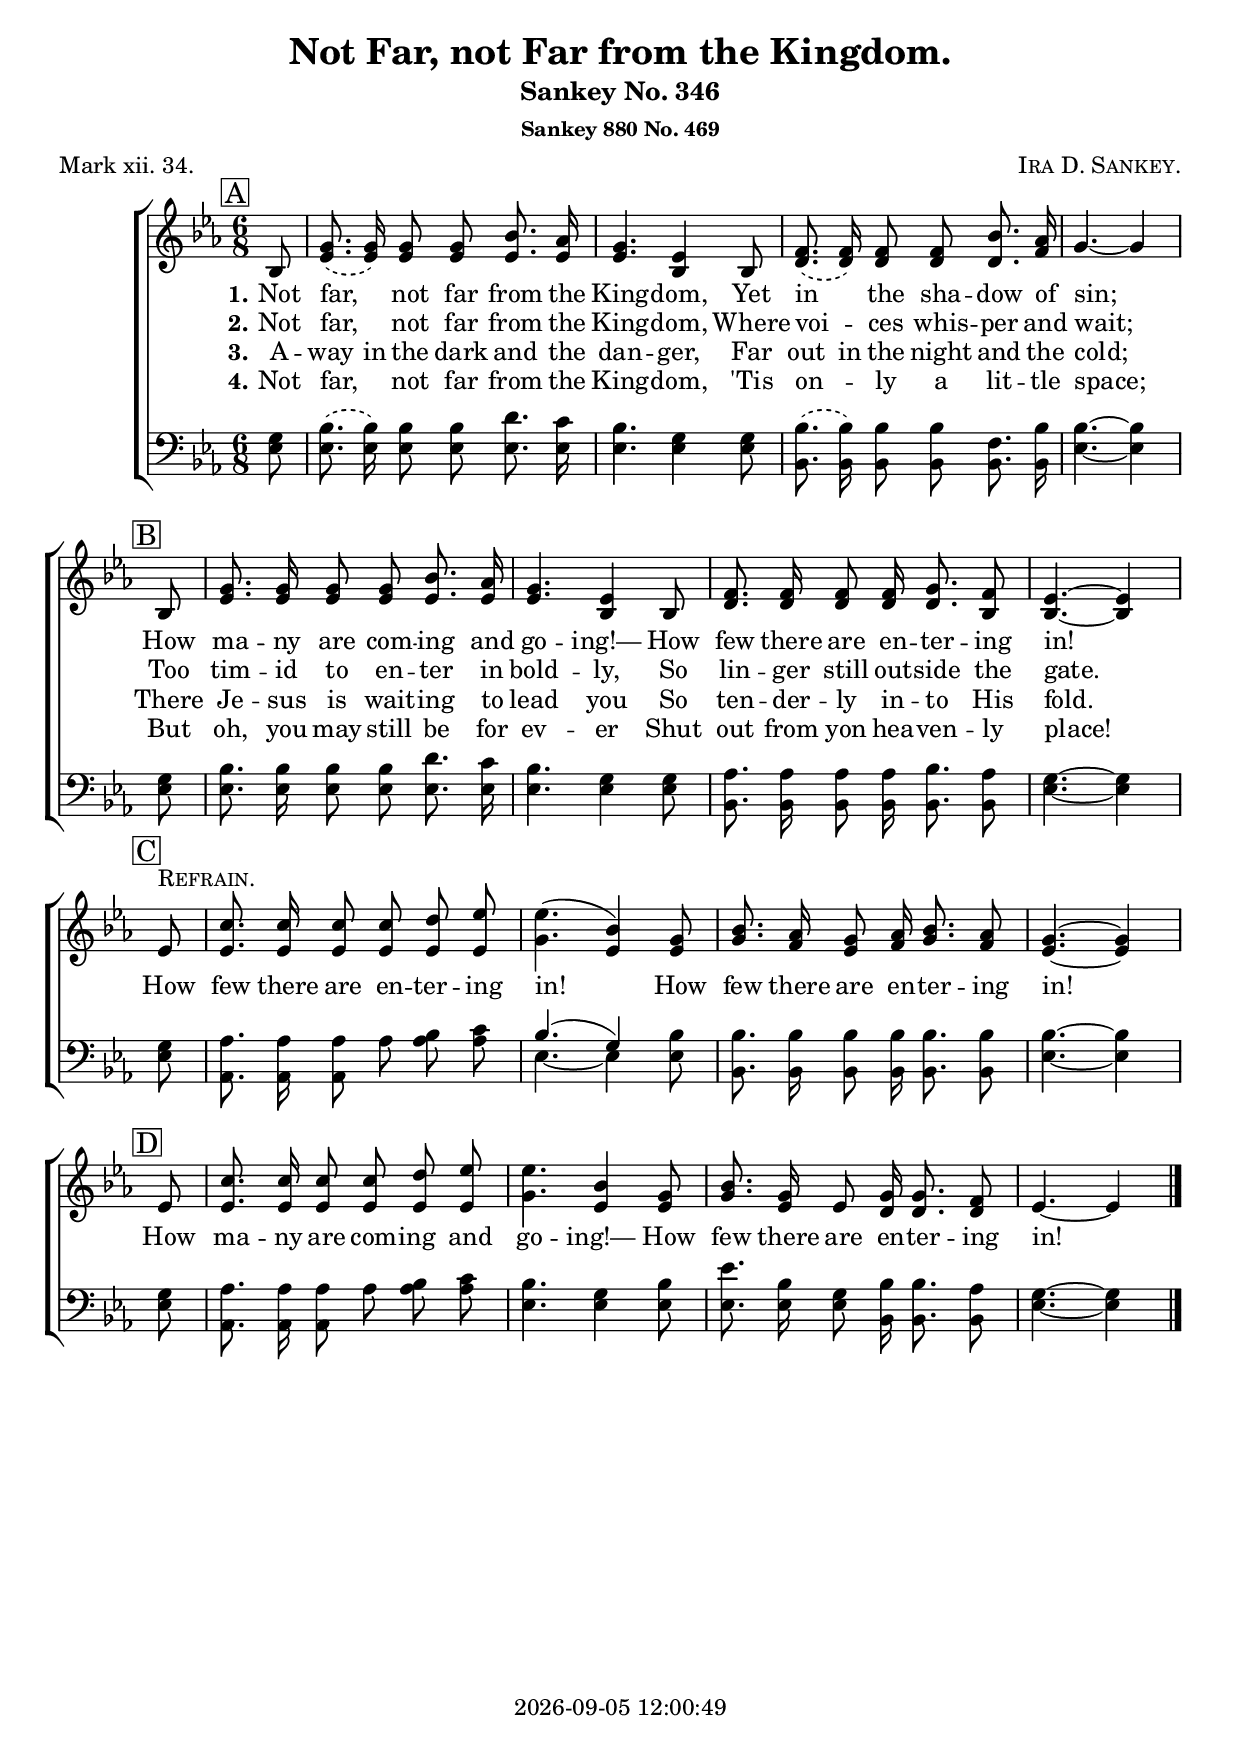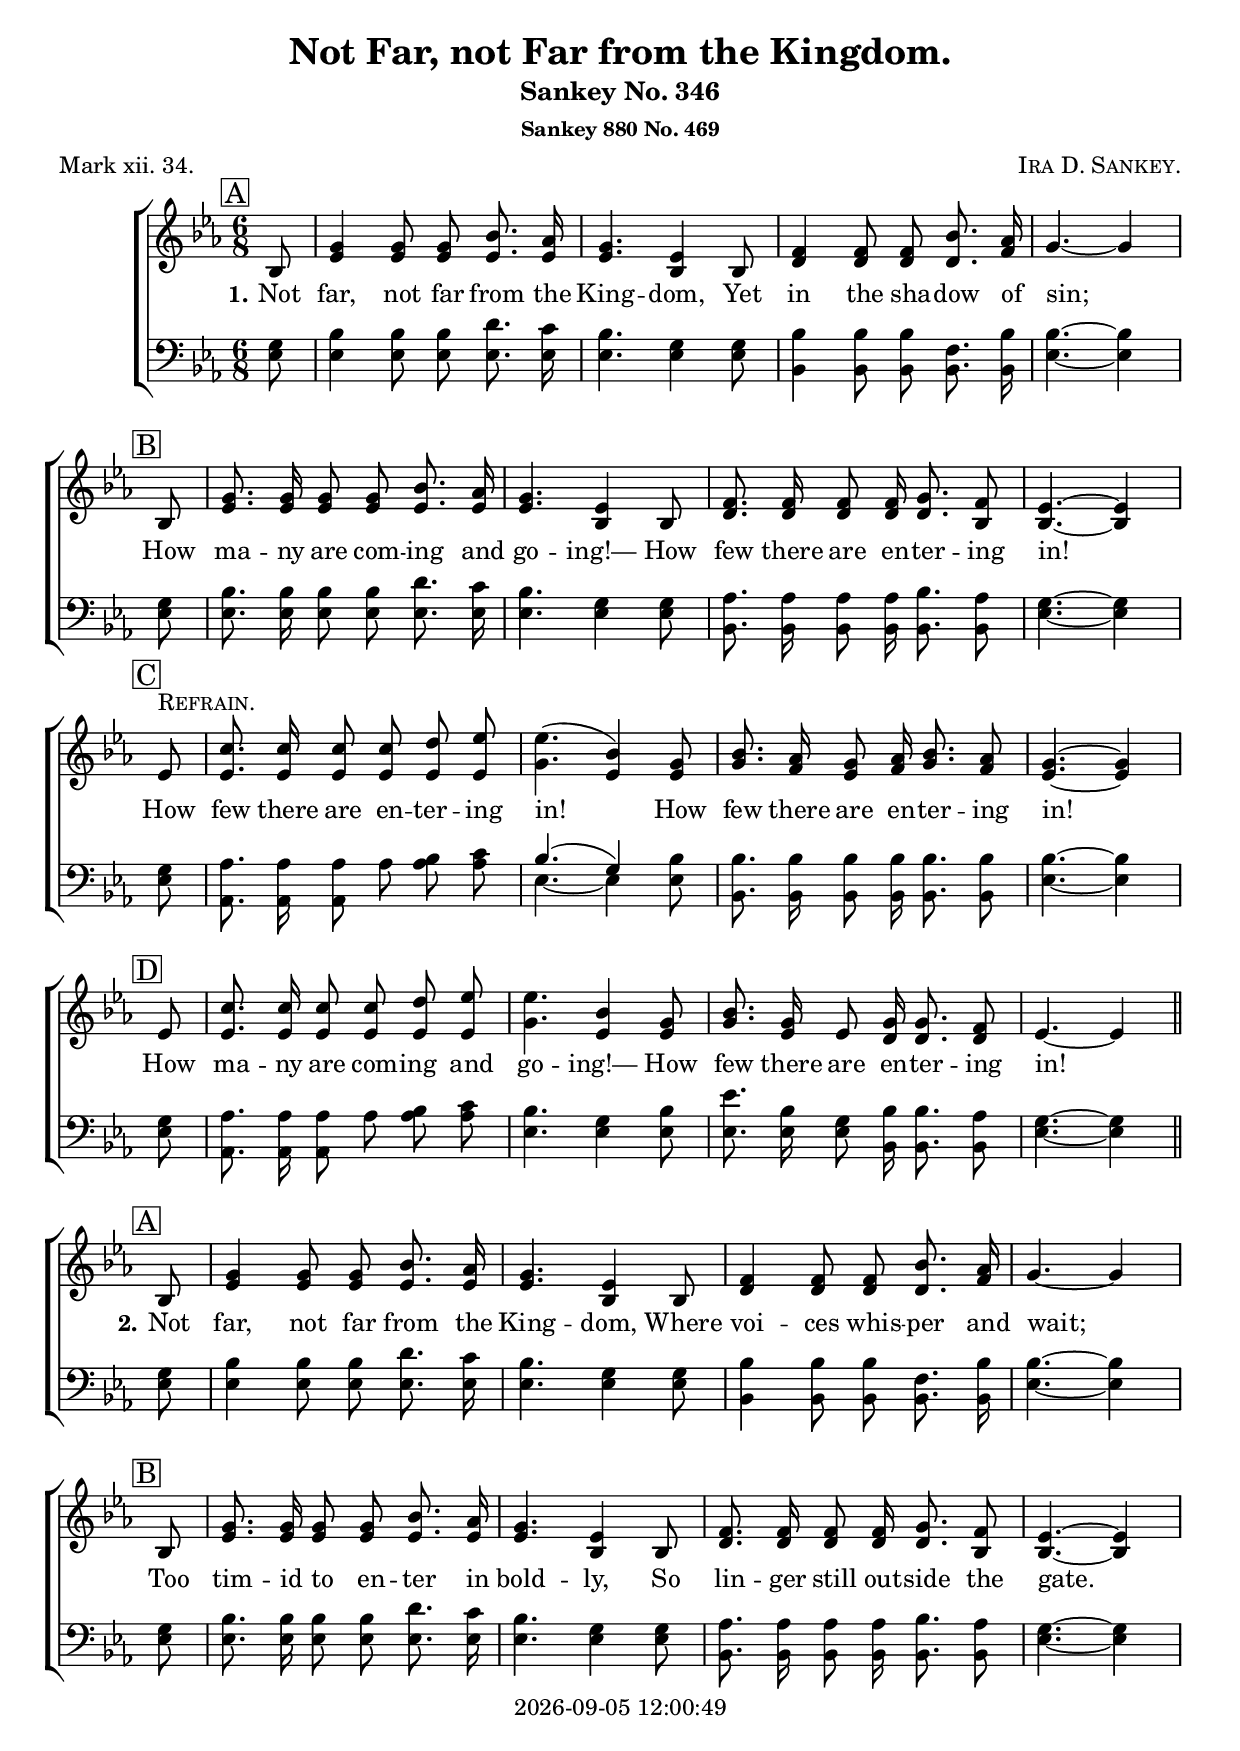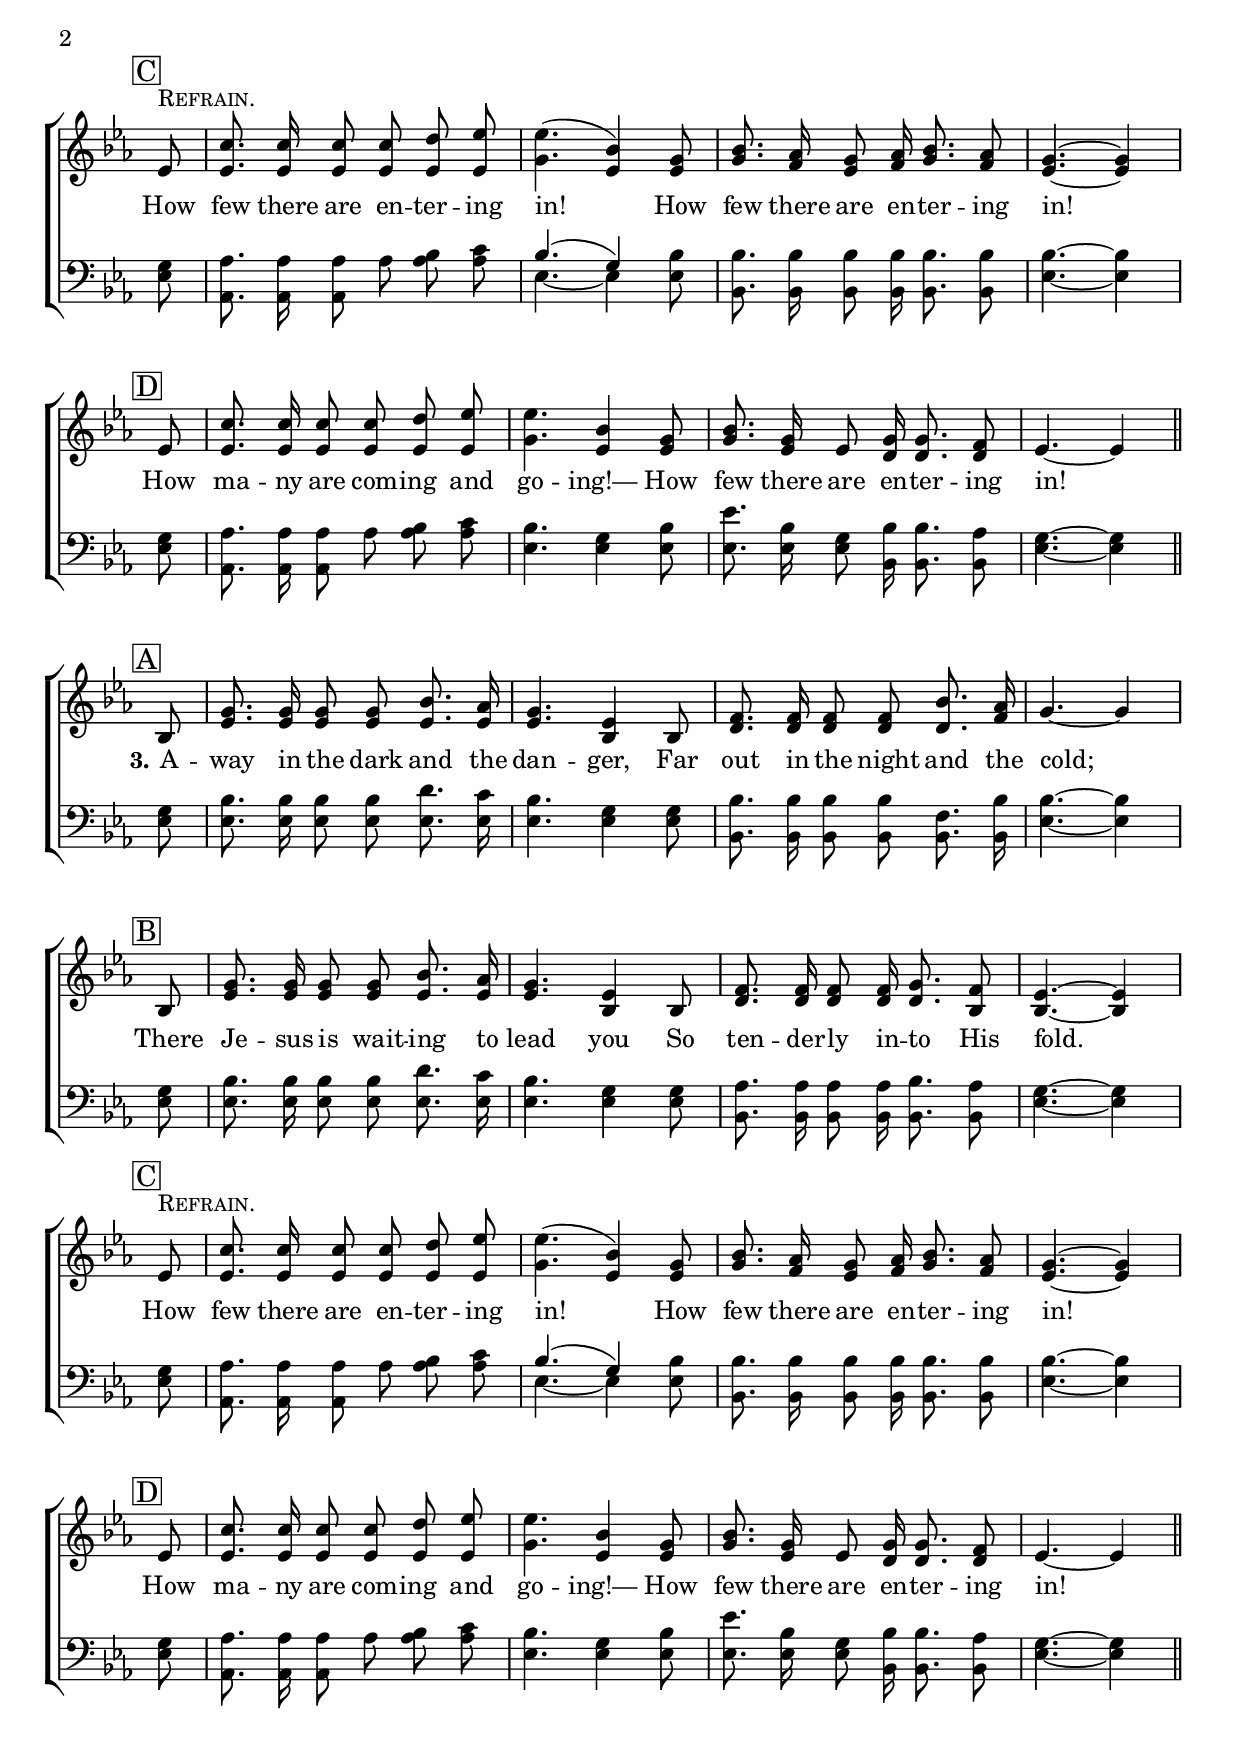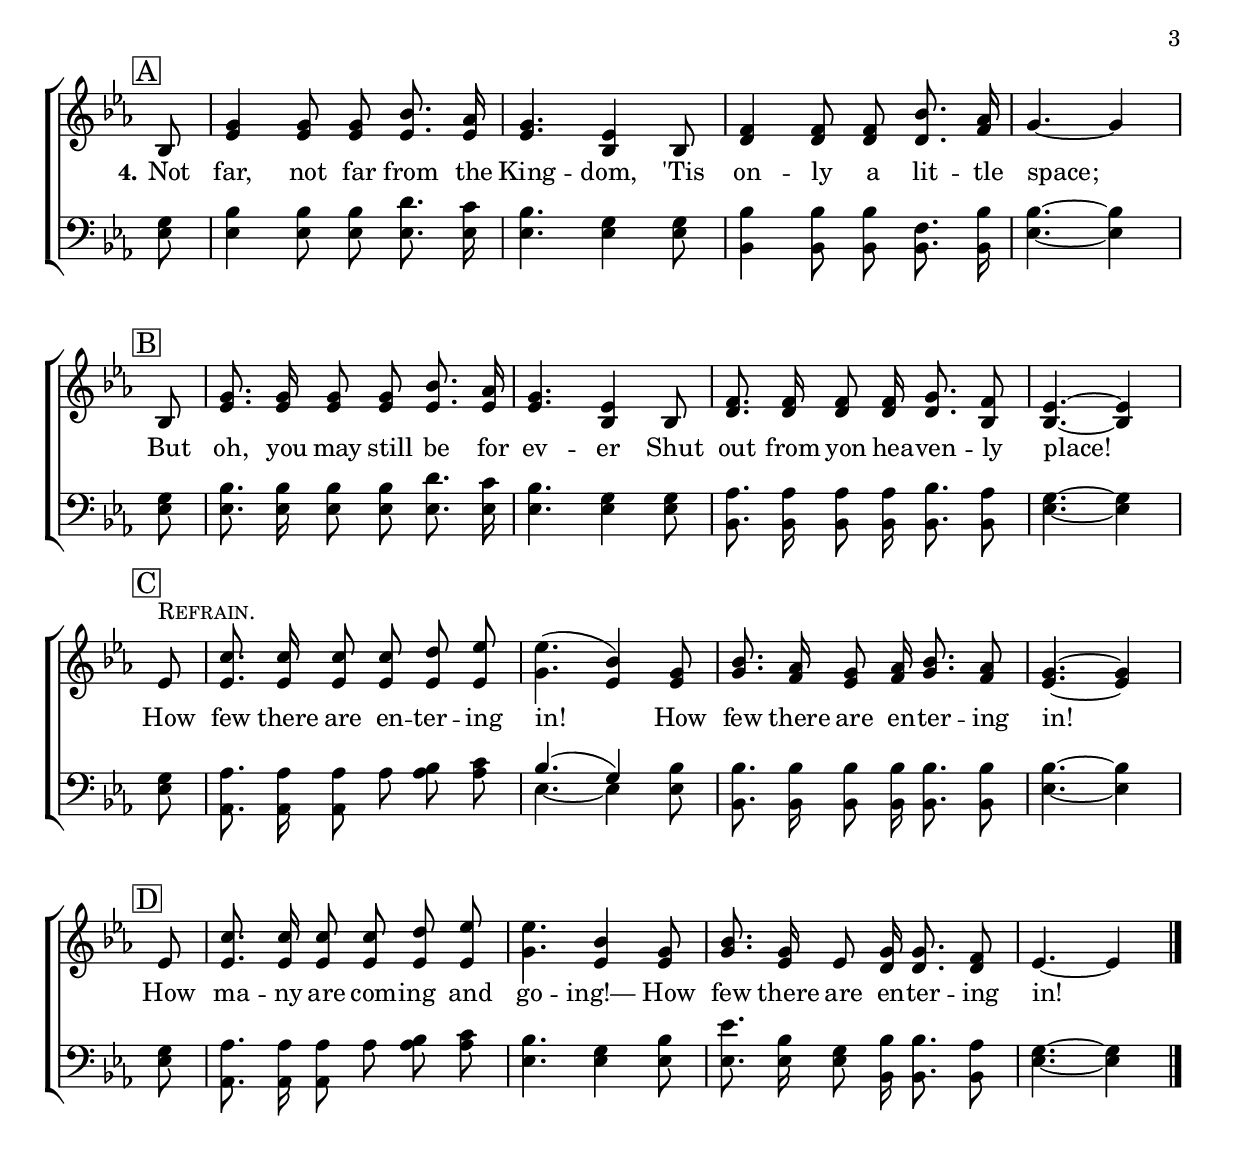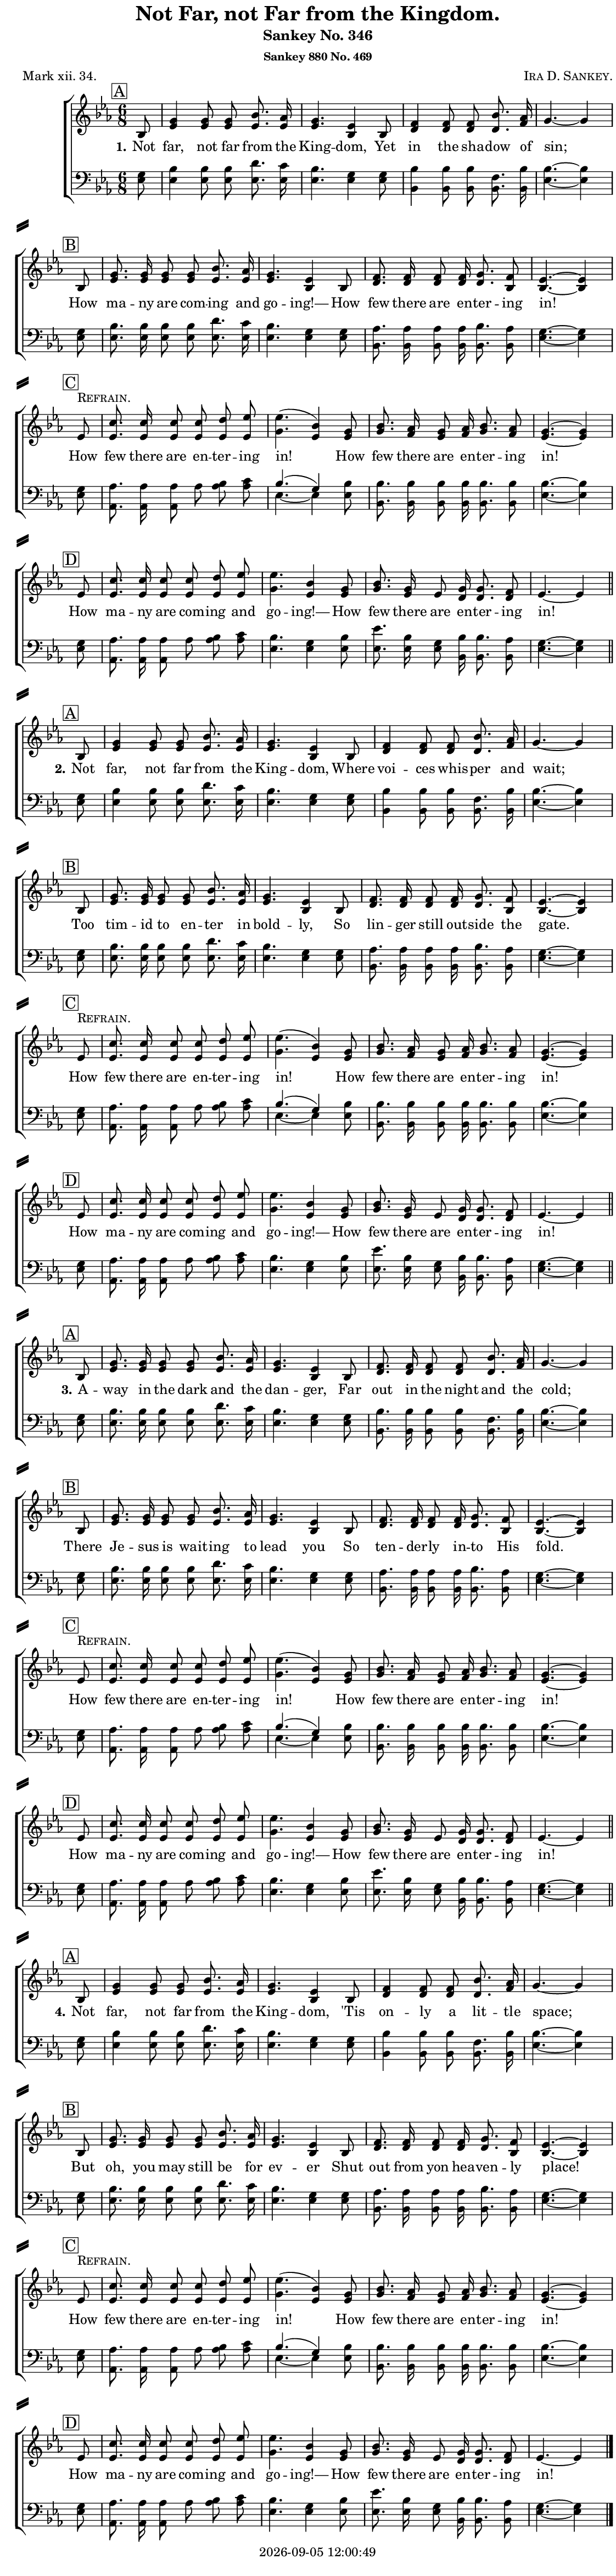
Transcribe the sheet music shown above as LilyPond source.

\version "2.22.1"

\include "articulate.ly"

today = #(strftime "%Y-%m-%d %H:%M:%S" (localtime (current-time)))

\header {
% centered at top
%  dedication  = "dedication"
  title       = "Not Far, not Far from the Kingdom."
  subtitle    = "Sankey No. 346"
  subsubtitle = "Sankey 880 No. 469"
%  instrument  = "instrument"
  
% arrangement of following lines:
%
%  poet    composer
%  meter   arranger
%  piece       opus

  composer    = \markup\smallCaps "Ira D. Sankey."
%  arranger    = "arranger"
%  opus        = "opus"

  poet        = \markup "Mark xii. 34."
%  meter       = \markup\smallCaps "meter"
%  piece       = \markup\smallCaps "piece"

% centered at bottom
% tagline     = "tagline" % default lilypond version
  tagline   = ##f
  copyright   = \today
}

% #(set-global-staff-size 16)

global = {
  \key ees \major
  \time 6/8
  \partial 8
}

RehearsalTrack = {
% \set Score.currentBarNumber = #5
  \mark \markup { \box "A" } s8 s2.*3 s4. s4
  \mark \markup { \box "B" } s8 s2.*3 s4. s4
  \mark \markup { \box "C" } s8 s2.*3 s4. s4
  \mark \markup { \box "D" } s8 s2.*3 s4. s4
}

TempoTrack = {
  \set Score.tempoHideNote = ##t
  \tempo 4=120
}

nl = { \bar "||" \break }

soprano = \relative {
  \autoBeamOff
  bes8
  \tag #'dash {\slurDashed g'8.(16) 8 8 bes8. aes16 \slurSolid}
  \tag #'A    {            g4       8 8 bes8. aes16           }
  \tag #'B    {            g8.  16  8 8 bes8. aes16           }
  g4. ees4 bes8
  \tag #'dash {\slurDashed f'8.(16) 8 8 bes8. aes16 \slurSolid}
  \tag #'A    {            f4       8 8 bes8. aes16           }
  \tag #'B    {            f8.  16  8 8 bes8. aes16           }
  g4.~4 \bar "|" \break bes,8
  g'8. 16 8 8 bes8. aes16 % B
  g4. ees4 bes8
  f'8. 16 8 16 g8. f8
  ees4.~4 \bar "|" \break 8^\markup\smallCaps Refrain.
  c'8. 16 8 8 d ees % C
  ees4.(bes4) g8
  bes8. aes16 g8 aes16 bes8. aes8
  g4.~4 \bar "|" \break ees8
  c'8. 16 8 8 d ees % D
  ees4. bes4 g8
  bes8. g16 ees8 g16 8. f8
  ees4.~4
}

alto = \relative {
  \autoBeamOff
  bes8
  \tag #'dash {\slurDashed ees8.(16) 8 8 8. 16 \slurSolid}
  \tag #'A    {            ees4      8 8 8. 16           }
  \tag #'B    {            ees8. 16  8 8 8. 16           }
  ees4. bes4 8
  \tag #'dash { \slurDashed d8.(16) 8 8 8. f16 \slurSolid}
  \tag #'A    {             d4      8 8 8. f16           }
  \tag #'B    {             d8. 16  8 8 8. f16           }
  g4.~4 bes,8
  ees8. 16 8 8 8. 16 % B
  ees4. bes4 8
  d8. 16 8 16 8. bes8
  bes4.~4 ees8
  ees8. 16 8 8 8 8 % C
  g4.(ees4) 8
  g8. f16 ees8 f16 g8. f8
  ees4.~4 8
  ees8. 16 8 8 8 8 % D
  g4. ees4 8
  g8. ees16 8 d16 8. 8
  ees4.~4
}

tenor = \relative {
  \autoBeamOff
  g8
  \tag #'dash {\slurDashed bes8.(16) 8 8 d8. c16 \slurSolid}
  \tag #'A    {            bes4      8 8 d8. c16           }
  \tag #'B    {            bes8. 16  8 8 d8. c16           }
  bes4. g4 8
  \tag #'dash {\slurDashed bes8.(16) 8 8 f8. bes16 \slurSolid}
  \tag #'A    {            bes4      8 8 f8. bes16           }
  \tag #'B    {            bes8. 16  8 8 f8. bes16 \slurSolid}
  bes4.~4 g8
  bes8. 16 8 8 d8. c16 % B
  bes4. g4 8
  aes8. 16 8 16 bes8. aes8
  g4.~4 8
  aes8. 16  8 8 bes c % C
  bes4.(g4) bes8
  bes8. 16 8 16 8. 8
  bes4.~4 g8
  aes8. 16 8 8 bes c % D
  bes4. g4 bes8
  ees8. bes16 g8 bes16 8. aes8
  g4.~4
}

bass = \relative {
  \autoBeamOff
  ees8
  \tag #'dash {\slurDashed ees8.(16) 8 8 8. 16 \slurSolid}
  \tag #'A    {            ees4      8 8 8. 16           }
  \tag #'B    {            ees8. 16  8 8 8. 16           }
  ees4. 4 8
  \tag #'dash {\slurDashed bes8.(16) 8 8 8. 16 \slurSolid}
  \tag #'A    {            bes4      8 8 8. 16           }
  \tag #'B    {            bes8. 16  8 8 8. 16           }
  ees4.~4 8
  ees8. 16 8 8 8. 16 % B
  ees4. 4 8
  bes8. 16 8 16 8. 8
  ees4.~4 8
  aes,8. 16 8 aes'8 8 8 % C
  ees4.~4 8
  bes8. 16 8 16 8. 8
  ees4.~4 8
  aes,8. 16 8 aes'8 8 8 % D
  ees4. 4 8
  ees8. 16 8 bes16 8. 8
  ees4.~4
}

nom  = {   \set ignoreMelismata = ##t }
yesm = { \unset ignoreMelismata       }

chorus = \lyricmode {
  How few there are en -- ter -- ing in!
  How few there are en -- ter -- ing in!
  How ma -- ny are com -- ing and go -- ing!—
  How few there are en -- ter -- ing in!
}

verses = 4

wordsOne = \lyricmode {
  \set stanza = "1."
  Not far, not far from the King -- dom,
  Yet in the sha -- dow of sin;
  How ma -- ny are com -- ing and go -- ing!—
  How few there are en -- ter -- ing in!
}
  
wordsTwo = \lyricmode {
  \set stanza = "2."
  Not far, not far from the King -- dom,
  Where voi -- ces whis -- per and wait;
  Too tim -- id to en -- ter in bold -- ly,
  So lin -- ger still out -- side the gate.
}
  
wordsThree = \lyricmode {
  \set stanza = "3."
  A -- \nom way \yesm in the dark and the dan -- ger,
  Far \nom out in \yesm the night and the cold;
  There Je -- sus is wait -- ing to lead you
  So ten -- der -- ly in -- to His fold.
}
  
wordsFour = \lyricmode {
  \set stanza = "4."
  Not far, not far from the King -- dom,
  'Tis on -- ly a lit -- tle space;
  But oh, you may still be for ev -- er
  Shut out from yon hea -- ven -- ly place!
}
  
wordsSingle = \lyricmode {
  \set stanza = "1."
  Not far, not far from the King -- dom,
  Yet in the sha -- dow of sin;
  How ma -- ny are com -- ing and go -- ing!—
  How few there are en -- ter -- ing in!
  How few there are en -- ter -- ing in!
  How few there are en -- ter -- ing in!
  How ma -- ny are com -- ing and go -- ing!—
  How few there are en -- ter -- ing in!

  \set stanza = "2."
  Not far, not far from the King -- dom,
  Where voi -- ces whis -- per and wait;
  Too tim -- id to en -- ter in bold -- ly,
  So lin -- ger still out -- side the gate.
  How few there are en -- ter -- ing in!
  How few there are en -- ter -- ing in!
  How ma -- ny are com -- ing and go -- ing!—
  How few there are en -- ter -- ing in!

  \set stanza = "3."
  A -- way in the dark and the dan -- ger,
  Far out in the night and the cold;
  There Je -- sus is wait -- ing to lead you
  So ten -- der -- ly in -- to His fold.
  How few there are en -- ter -- ing in!
  How few there are en -- ter -- ing in!
  How ma -- ny are com -- ing and go -- ing!—
  How few there are en -- ter -- ing in!

  \set stanza = "4."
  Not far, not far from the King -- dom,
  'Tis on -- ly a lit -- tle space;
  But oh, you may still be for ev -- er
  Shut out from yon hea -- ven -- ly place!
  How few there are en -- ter -- ing in!
  How few there are en -- ter -- ing in!
  How ma -- ny are com -- ing and go -- ing!—
  How few there are en -- ter -- ing in!
}
  
wordsMidi = \lyricmode {
  \set stanza = "1."
  "Not " "far, " "not " "far " "from " "the " King "dom, "
  "\nYet " "in " "the " sha "dow " "of " "sin; "
  "\nHow " ma "ny " "are " com "ing " "and " go "ing!— "
  "\nHow " "few " "there " "are " en ter "ing " "in! "
  "\nHow " "few " "there " "are " en ter "ing " "in! "
  "\nHow " "few " "there " "are " en ter "ing " "in! "
  "\nHow " ma "ny " "are " com "ing " "and " go "ing!— "
  "\nHow " "few " "there " "are " en ter "ing " "in! "

  \set stanza = "2."
  "\nNot " "far, " "not " "far " "from " "the " King "dom, "
  "\nWhere " voi "ces " whis "per " "and " "wait; "
  "\nToo " tim "id " "to " en "ter " "in " bold "ly, "
  "\nSo " lin "ger " "still " out "side " "the " "gate. "
  "\nHow " "few " "there " "are " en ter "ing " "in! "
  "\nHow " "few " "there " "are " en ter "ing " "in! "
  "\nHow " ma "ny " "are " com "ing " "and " go "ing!— "
  "\nHow " "few " "there " "are " en ter "ing " "in! "

  \set stanza = "3."
  "\nA" "way " "in " "the " "dark " "and " "the " dan "ger, "
  "\nFar " "out " "in " "the " "night " "and " "the " "cold; "
  "\nThere " Je "sus " "is " wait "ing " "to " "lead " "you "
  "\nSo " ten der "ly " in "to " "His " "fold. "
  "\nHow " "few " "there " "are " en ter "ing " "in! "
  "\nHow " "few " "there " "are " en ter "ing " "in! "
  "\nHow " ma "ny " "are " com "ing " "and " go "ing!— "
  "\nHow " "few " "there " "are " en ter "ing " "in! "

  \set stanza = "4."
  "\nNot " "far, " "not " "far " "from " "the " King "dom, "
  "\n'Tis " on "ly " "a " lit "tle " "space; "
  "\nBut " "oh, " "you " "may " "still " "be " "for " ev "er "
  "\nShut " "out " "from " "yon " hea ven "ly " "place! "
  "\nHow " "few " "there " "are " en ter "ing " "in! "
  "\nHow " "few " "there " "are " en ter "ing " "in! "
  "\nHow " ma "ny " "are " com "ing " "and " go "ing!— "
  "\nHow " "few " "there " "are " en ter "ing " "in! "
}

\book {
  \bookOutputSuffix "midi"
  \score {
%    \articulate
        \new ChoirStaff <<
                                % Soprano staff
          \new Staff = soprano
          <<
            \new Voice { \repeat unfold \verses \TempoTrack     }
            \new Voice { \global
                         \keepWithTag #'A \soprano
                         \keepWithTag #'A \soprano
                         \keepWithTag #'B \soprano
                         \keepWithTag #'A \soprano
                         \bar "|." }
            \addlyrics \wordsMidi
          >>
                                % Alto staff
          \new Staff = alto
          <<
            \new Voice { \global
                         \keepWithTag #'A \alto \nl
                         \keepWithTag #'A \alto \nl
                         \keepWithTag #'B \alto \nl
                         \keepWithTag #'A \alto \nl
                         \bar "|." }
          >>
                                % Tenor staff
          \new Staff = tenor
          <<
            \clef "treble_8"
            \new Voice { \global
                         \keepWithTag #'A \tenor
                         \keepWithTag #'A \tenor
                         \keepWithTag #'B \tenor
                         \keepWithTag #'A \tenor
                       }
          >>
                                % Bass staff
          \new Staff = bass
          <<
            \clef "bass"
            \new Voice { \global
                         \keepWithTag #'A \bass
                         \keepWithTag #'A \bass
                         \keepWithTag #'B \bass
                         \keepWithTag #'A \bass
                       }
          >>
        >>
    \midi {}
  }
}

\book {
  \bookOutputSuffix "repeat"
  \score {
        \new ChoirStaff <<
                                  % Joint soprano/alto staff
          \new Staff \with { printPartCombineTexts = ##f }
          <<
            \new Voice \RehearsalTrack
            \new Voice \TempoTrack
            \new NullVoice = "aligner" \keepWithTag #'dash \soprano
            \new Voice = "women" \partCombine { \global \keepWithTag #'dash \soprano \bar "|." } { \global \keepWithTag #'dash \alto }
            \new Lyrics \lyricsto "aligner" { \wordsOne \chorus }
            \new Lyrics \lyricsto "aligner"   \wordsTwo
            \new Lyrics \lyricsto "aligner"   \wordsThree
            \new Lyrics \lyricsto "aligner"   \wordsFour
          >>
                                  % Joint tenor/bass staff
          \new Staff \with { printPartCombineTexts = ##f }
          <<
            \clef "bass"
            \new Voice = "men" \partCombine { \global \keepWithTag #'dash \tenor }
                                            { \global \keepWithTag #'dash \bass }
          >>
        >>
    \layout {
      indent = 1.5\cm
      \pointAndClickOff
      \context {
        \Staff \RemoveAllEmptyStaves
      }
    }
  }
}

\book {
  \bookOutputSuffix "single"
  \score {
        \new ChoirStaff <<
                                  % Joint soprano/alto staff
          \new Staff \with { printPartCombineTexts = ##f }
          <<
            \new Voice { \repeat unfold \verses \RehearsalTrack }
            \new Voice { \repeat unfold \verses \TempoTrack }
            \new NullVoice = "aligner" {
              \keepWithTag #'A \soprano
              \keepWithTag #'A \soprano
              \keepWithTag #'B \soprano
              \keepWithTag #'A \soprano
            }
            \new Voice = "women" \partCombine { \global
                                                \keepWithTag #'A \soprano
                                                \keepWithTag #'A \soprano
                                                \keepWithTag #'B \soprano
                                                \keepWithTag #'A \soprano
                                                \bar "|." }
            { \global
              \keepWithTag #'A \alto \nl
              \keepWithTag #'A \alto \nl
              \keepWithTag #'B \alto \nl
              \keepWithTag #'A \alto \nl
              \bar "|." }
            \new Lyrics \lyricsto "aligner" \wordsSingle
          >>
                                  % Joint tenor/bass staff
          \new Staff \with { printPartCombineTexts = ##f }
          <<
            \clef "bass"
            \new Voice = "men" \partCombine { \global
                                              \keepWithTag #'A \tenor
                                              \keepWithTag #'A \tenor
                                              \keepWithTag #'B \tenor
                                              \keepWithTag #'A \tenor
                                            }
            { \global
              \keepWithTag #'A \bass
              \keepWithTag #'A \bass
              \keepWithTag #'B \bass
              \keepWithTag #'A \bass
            }
          >>
        >>
    \layout {
      indent = 1.5\cm
      \pointAndClickOff
      \context {
        \Staff \RemoveAllEmptyStaves
      }
    }
  }
}

\book {
  \bookOutputSuffix "singlepage"
  \paper {
    top-margin = 0
    left-margin = 7
    right-margin = 1
    paper-width = 190\mm
    page-breaking = #ly:one-page-breaking
    system-system-spacing.basic-distance = #15
    system-separator-markup = \slashSeparator
  }
  \score {
        \new ChoirStaff <<
                                  % Joint soprano/alto staff
          \new Staff \with { printPartCombineTexts = ##f }
          <<
            \new Voice { \repeat unfold \verses \RehearsalTrack }
            \new Voice { \repeat unfold \verses \TempoTrack }
            \new NullVoice = "aligner" {
              \keepWithTag #'A \soprano
              \keepWithTag #'A \soprano
              \keepWithTag #'B \soprano
              \keepWithTag #'A \soprano
            }
            \new Voice = "women" \partCombine { \global
                                                \keepWithTag #'A \soprano
                                                \keepWithTag #'A \soprano
                                                \keepWithTag #'B \soprano
                                                \keepWithTag #'A \soprano
                                                \bar "|." }
            { \global
              \keepWithTag #'A \alto \nl
              \keepWithTag #'A \alto \nl
              \keepWithTag #'B \alto \nl
              \keepWithTag #'A \alto \nl
              \bar "|." }
            \new Lyrics \lyricsto "aligner" { \wordsOne   \chorus
                                              \wordsTwo   \chorus
                                              \wordsThree \chorus
                                              \wordsFour  \chorus
                                            }
          >>
                                  % Joint tenor/bass staff
          \new Staff \with { printPartCombineTexts = ##f }
          <<
            \clef "bass"
            \new Voice = "men" \partCombine { \global
                                              \keepWithTag #'A \tenor
                                              \keepWithTag #'A \tenor
                                              \keepWithTag #'B \tenor
                                              \keepWithTag #'A \tenor
                                            }
            { \global
              \keepWithTag #'A \bass
              \keepWithTag #'A \bass
              \keepWithTag #'B \bass
              \keepWithTag #'A \bass
            }
          >>
        >>
    \layout {
      indent = 1.5\cm
      \pointAndClickOff
      \context {
        \Staff \RemoveAllEmptyStaves
      }
    }
  }
}
